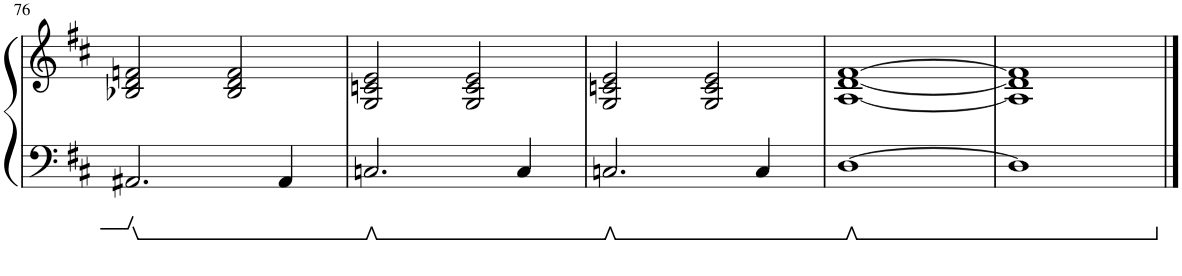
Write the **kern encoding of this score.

**kern	**kern
*part1	*part1
*staff2	*staff1
*I"Piano	*
*I'Pno.	*
!!LO:PB:g=z
*clefF4	*clefG2
*k[f#c#]	*k[f#c#]
*M4/4	*M4/4
=76	=76
2.AA#X/	2B-X/ 2d/ 2fn/
.	2B-/ 2d/ 2f/
4AA#/	.
=77	=77
2.Cn/	2G/ 2cn/ 2e/
.	2G/ 2c/ 2e/
4C/	.
=78	=78
2.Cn/	2G/ 2cn/ 2e/
.	2G/ 2c/ 2e/
4C/	.
=79	=79
[1D	[1A [1d [1f#
=80	=80
1D]	1A] 1d] 1f#]
==	==
*-	*-
